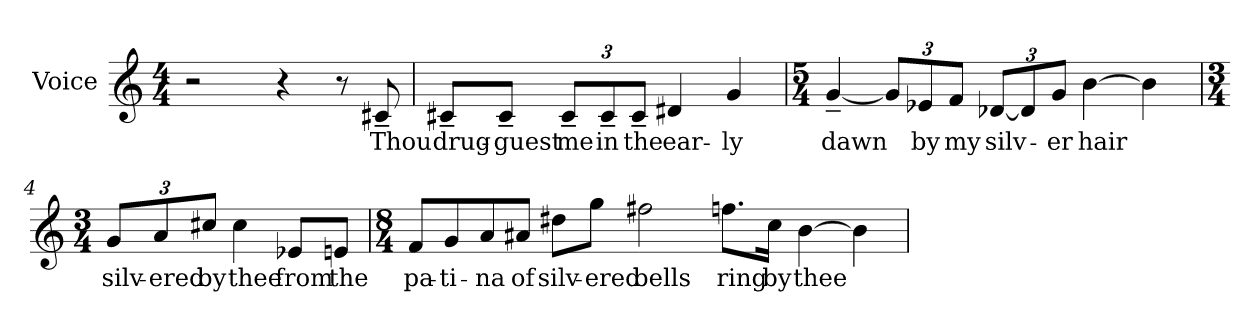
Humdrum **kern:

**kern	**text
*part1	*part1
*staff1	*staff1
*I"Voice	*
*I'Vo.	*
*clefG2	*
*k[]	*
*M4/4	*
=1	=1
2r	.
4r	.
8r	.
!	!LO:LY:b
8c#X~/	Thou
=2	=2
!	!LO:LY:b
8c#X~/L	drug-
!	!LO:LY:b
8c#~/J	-guest
*Xbrackettup	*
!	!LO:LY:b
12c#~/L	me
!	!LO:LY:b
12c#~/	in
!	!LO:LY:b
12c#~/J	the
!	!LO:LY:b
4d#X/	ear-
!	!LO:LY:b
4g/	-ly
=3	=3
*M5/4	*
!	!LO:LY:b
[4g~/	dawn
12g/L]	.
!	!LO:LY:b
12e-X/	by
!	!LO:LY:b
12f/J	my
!	!LO:LY:b
[12d-X/L	silv-
12d-/]	.
!	!LO:LY:b
12g/J	-er
!	!LO:LY:b
[4b\	hair
4b\]	.
!!LO:LB:g=z
=4	=4
*M3/4	*
!	!LO:LY:b
12g/L	silv-
!	!LO:LY:b
12a/	-ered
!	!LO:LY:b
12cc#X/J	by
!	!LO:LY:b
4cc#\	thee
!	!LO:LY:b
8e-X/L	from
!	!LO:LY:b
8en/J	the
=5	=5
*M8/4	*
!	!LO:LY:b
8f/L	pa-
!	!LO:LY:b
8g/	-ti-
!	!LO:LY:b
8a/	-na
!	!LO:LY:b
8a#X/J	of
!	!LO:LY:b
8dd#X\L	silv-
!	!LO:LY:b
8gg\J	-ered
!	!LO:LY:b
2ff#X\	bells
!	!LO:LY:b
8.ffn\L	ring
!	!LO:LY:b
16cc\Jk	by
!	!LO:LY:b
[4b\	thee
4b\]	.
=	=
*-	*-
